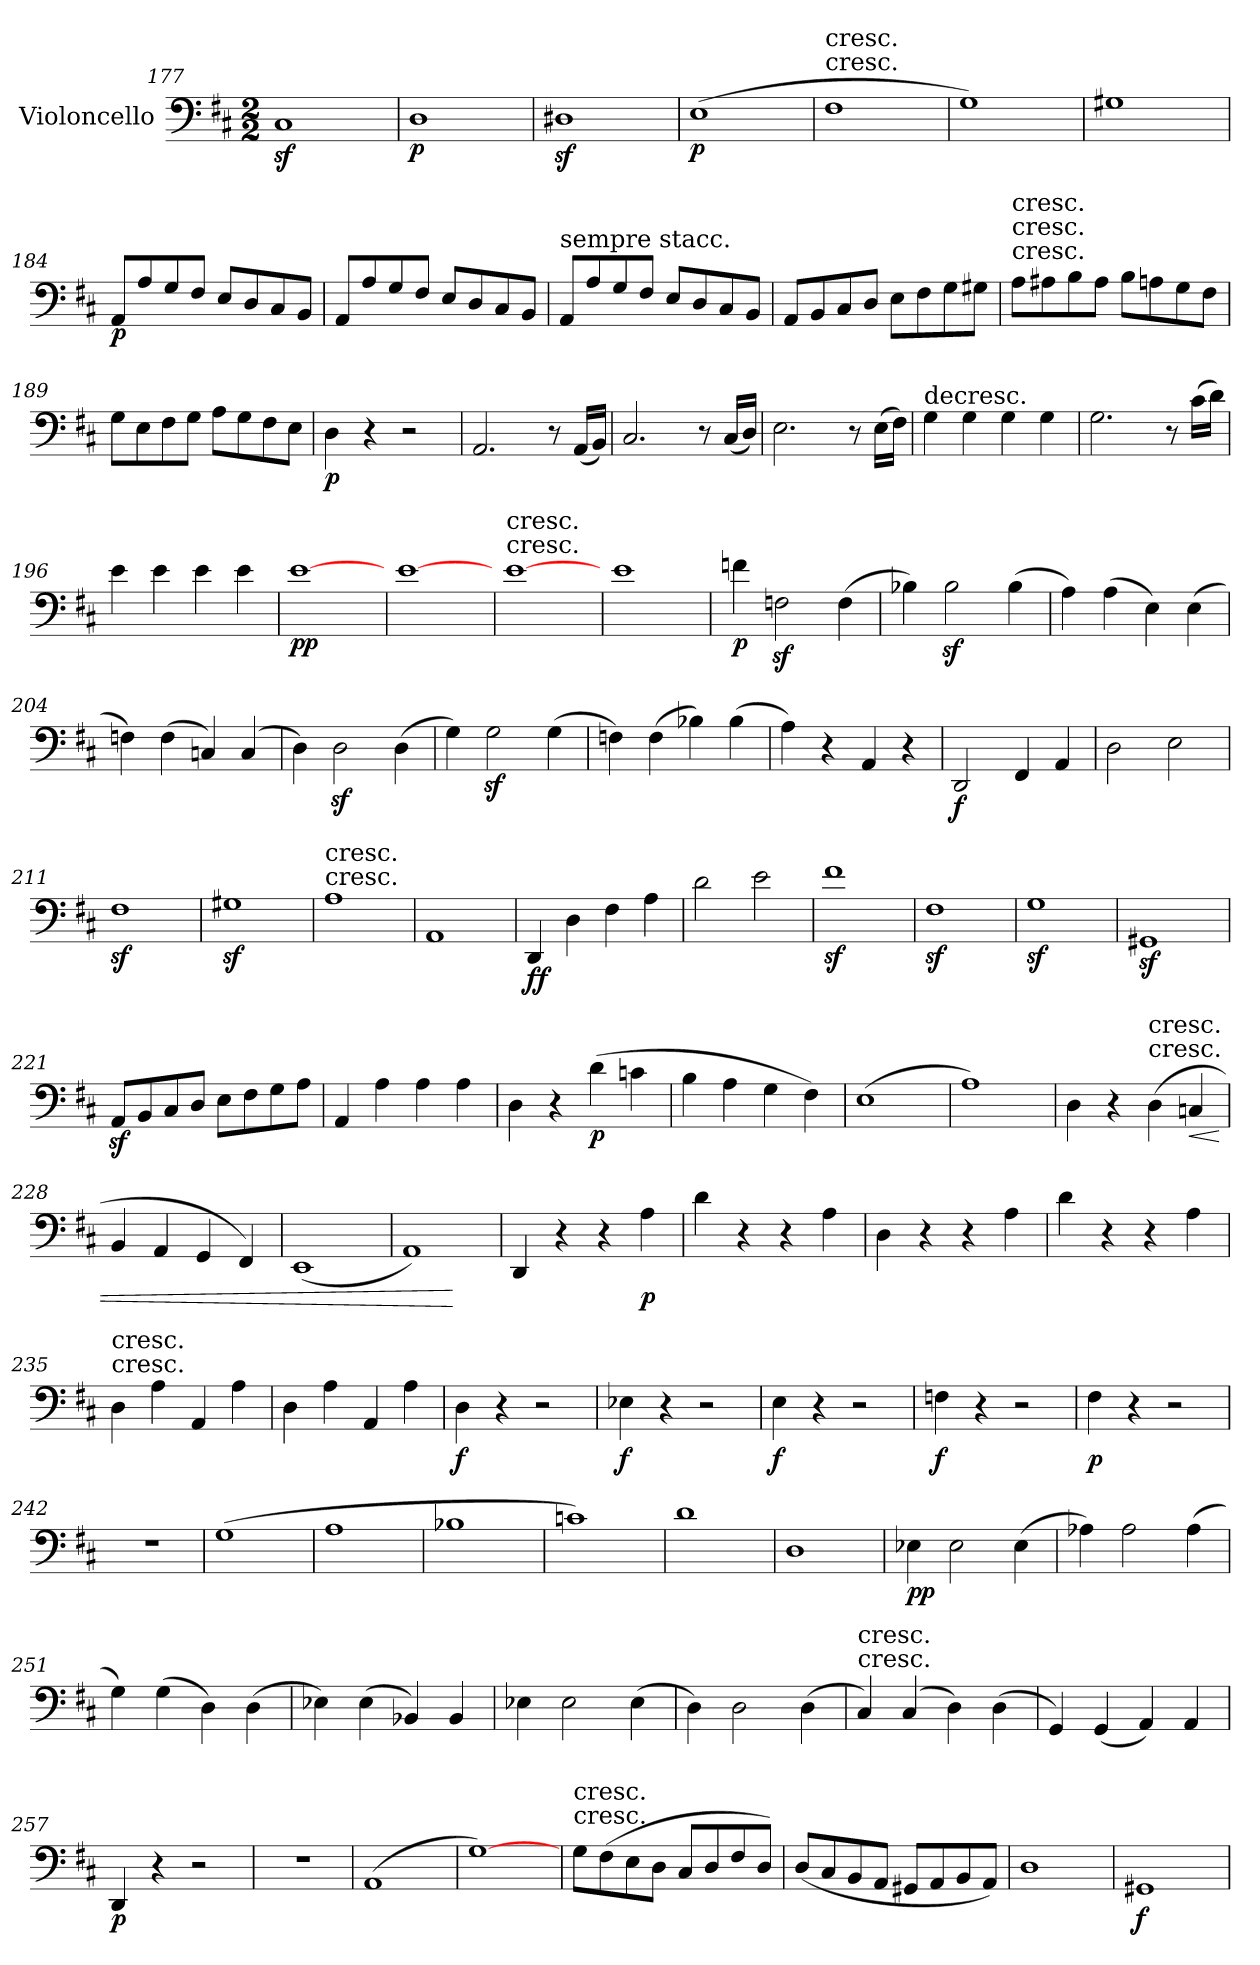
**kern	**dynam
*part1	*part1
*staff1	*staff1
*I"Violoncello	*
*I'Vc	*
*clefF4	*
*k[f#c#]	*
*D:	*
*M2/2	*
=177	=177
1C#z	.
=178	=178
1D	p
=179	=179
1D#Xz	.
=180	=180
(1E	p
=181	=181
!LO:TX:t=cresc.	!
!LO:TX:a:t=cresc.	!
1F#	.
=182	=182
1G)	.
=183	=183
1G#X	.
=184	=184
8AA/L	p
8A/	.
8G/	.
8F#/J	.
8E/L	.
8D/	.
8C#/	.
8BB/J	.
=185	=185
8AA/L	.
8A/	.
8G/	.
8F#/J	.
8E/L	.
8D/	.
8C#/	.
8BB/J	.
=186	=186
!LO:TX:a:t=sempre stacc.	!
8AA/L	.
8A/	.
8G/	.
8F#/J	.
8E/L	.
8D/	.
8C#/	.
8BB/J	.
=187	=187
8AA/L	.
8BB/	.
8C#/	.
8D/J	.
8E\L	.
8F#\	.
8G\	.
8G#X\J	.
=188	=188
!LO:TX:t=cresc.	!
!LO:TX:a:t=cresc.	!
!LO:TX:a:t=cresc.	!
8A\L	.
8A#X\	.
8B\	.
8A#\J	.
8B\L	.
8An\	.
8G\	.
8F#\J	.
=189	=189
8G\L	.
8E\	.
8F#\	.
8G\J	.
8A\L	.
8G\	.
8F#\	.
8E\J	.
=190	=190
4D	p
4r	.
2r	.
=191	=191
2.AA	.
8r	.
(16AA/LL	.
16BB/JJ)	.
=192	=192
2.C#	.
8r	.
(16C#/LL	.
16D/JJ)	.
=193	=193
2.E	.
8r	.
(16E\LL	.
16F#\JJ)	.
=194	=194
!LO:TX:a:t=decresc.	!
4G	.
4G	.
4G	.
4G	.
=195	=195
2.G	.
8r	.
(16c#\LL	.
16d\JJ)	.
=196	=196
4e	.
4e	.
4e	.
4e	.
=197	=197
[1e	pp
=198	=198
[1e	.
=199	=199
!LO:TX:t=cresc.	!
!LO:TX:a:t=cresc.	!
[1e	.
=200	=200
1e	.
=201	=201
4fn	p
2Fnz	.
(4F	.
=202	=202
4B-X)	.
2B-z	.
(4B-	.
=203	=203
4A)	.
(4A	.
4E)	.
(4E	.
=204	=204
4Fn)	.
(4F	.
4Cn)	.
(4C	.
=205	=205
4D)	.
2Dz	.
(4D	.
=206	=206
4G)	.
2Gz	.
(4G	.
=207	=207
4Fn)	.
(4F	.
4B-X)	.
(4B-	.
=208	=208
4A)	.
4r	.
4AA	.
4r	.
=209	=209
2DD	f
4FF#	.
4AA	.
=210	=210
2D	.
2E	.
=211	=211
1F#z	.
=212	=212
1G#Xz	.
=213	=213
!LO:TX:t=cresc.	!
!LO:TX:a:t=cresc.	!
1A	.
=214	=214
1AA	.
=215	=215
4DD	ff
4D	.
4F#	.
4A	.
=216	=216
2d	.
2e	.
=217	=217
1f#z	.
=218	=218
1F#z	.
=219	=219
1Gz	.
=220	=220
1GG#Xz	.
=221	=221
8AAz/L	.
8BB/	.
8C#/	.
8D/J	.
8E\L	.
8F#\	.
8G\	.
8A\J	.
=222	=222
4AA	.
4A	.
4A	.
4A	.
=223	=223
4D	.
4r	.
(4d	p
4cn	.
=224	=224
4B	.
4A	.
4G	.
4F#)	.
=225	=225
(1E	.
=226	=226
1A)	.
=227	=227
4D	.
4r	.
!LO:TX:a:t=cresc.	!
!LO:TX:a:t=cresc.	!
(4D	.
!	!LO:HP:b
4Cn	<
=228	=228
4BB	.
4AA	.
4GG	.
4FF#)	.
=229	=229
(1EE	.
=230	=230
1AA)	.
.	[
=231	=231
4DD	.
4r	.
4r	.
4A	p
=232	=232
4d	.
4r	.
4r	.
4A	.
=233	=233
4D	.
4r	.
4r	.
4A	.
=234	=234
4d	.
4r	.
4r	.
4A	.
=235	=235
!LO:TX:t=cresc.	!
!LO:TX:a:t=cresc.	!
4D	.
4A	.
4AA	.
4A	.
=236	=236
4D	.
4A	.
4AA	.
4A	.
=237	=237
4D	f
4r	.
2r	.
=238	=238
4E-X	f
4r	.
2r	.
=239	=239
4E	f
4r	.
2r	.
=240	=240
4Fn	f
4r	.
2r	.
=241	=241
4F#	p
4r	.
2r	.
=242	=242
1r	.
=243	=243
(1G	.
=244	=244
1A	.
=245	=245
1B-X	.
=246	=246
1cn)	.
=247	=247
1d	.
=248	=248
1D	.
=249	=249
4E-X	pp
2E-	.
(4E-	.
=250	=250
4A-X)	.
2A-	.
(4A-	.
=251	=251
4G)	.
(4G	.
4D)	.
(4D	.
=252	=252
4E-X)	.
(4E-	.
4BB-X)	.
4BB-	.
=253	=253
4E-X	.
2E-	.
(4E-	.
=254	=254
4D)	.
2D	.
(4D	.
=255	=255
!LO:TX:t=cresc.	!
!LO:TX:a:t=cresc.	!
4C#)	.
(4C#	.
4D)	.
(4D	.
=256	=256
4GG)	.
(4GG	.
4AA)	.
4AA	.
=257	=257
4DD	p
4r	.
2r	.
=258	=258
1r	.
=259	=259
(1AA	.
=260	=260
[1G)	.
=261	=261
!LO:TX:t=cresc.	!
!LO:TX:a:t=cresc.	!
8G\L	.
(8F#\	.
8E\	.
8D\J	.
8C#/L	.
8D/	.
8F#/	.
8D/J)	.
=262	=262
(8D/L	.
8C#/	.
8BB/	.
8AA/J	.
8GG#X/L	.
8AA/	.
8BB/	.
8AA/J)	.
=263	=263
1D	.
=264	=264
1GG#X	f
=	=
*-	*-
